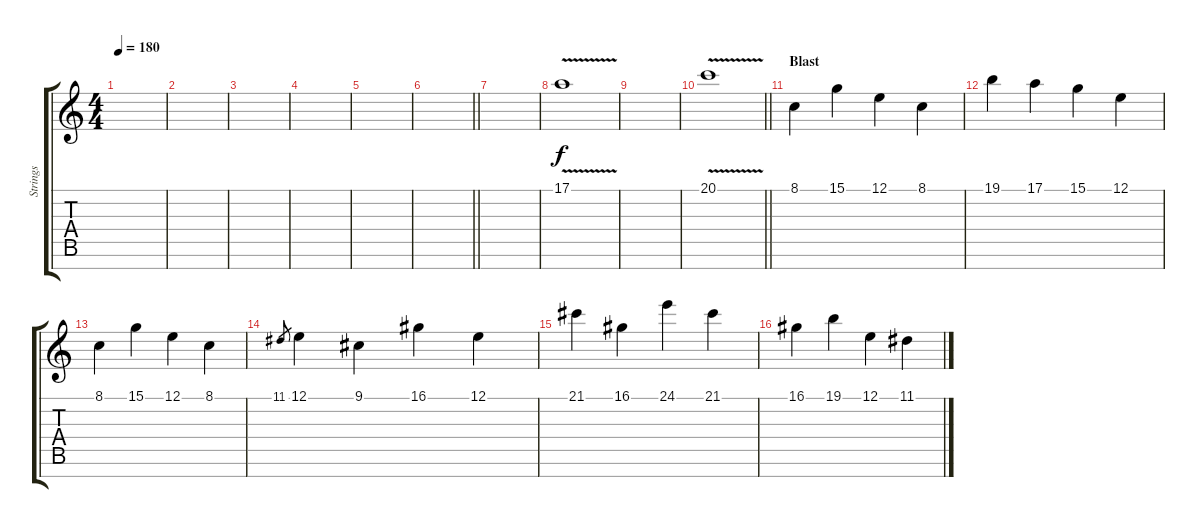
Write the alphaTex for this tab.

\track ("Strings" "Strings") {instrument stringensemble1}
\staff {score tabs}
\tuning (E4 B3 G3 D3 A2 E2 B1) {hide}
\ts (4 4)
\tempo 180
\clef g2
\ks c
|
|
|
|
|
\barLineRight lightlight
|
\section ("" "")
|
17.1{v}.1{dy f} |
|
\barLineRight lightlight
20.1{v}.1 |
\section ("" "Blast")
8.1.4 15.1.4 12.1.4 8.1.4 |
19.1.4 17.1.4 15.1.4 12.1.4 |
8.1.4 15.1.4 12.1.4 8.1.4 |
11.1.8{gr} 12.1.4 9.1.4 16.1.4 12.1.4 |
21.1.4 16.1.4 24.1.4 21.1.4 |
16.1.4 19.1.4 12.1.4 11.1.4
